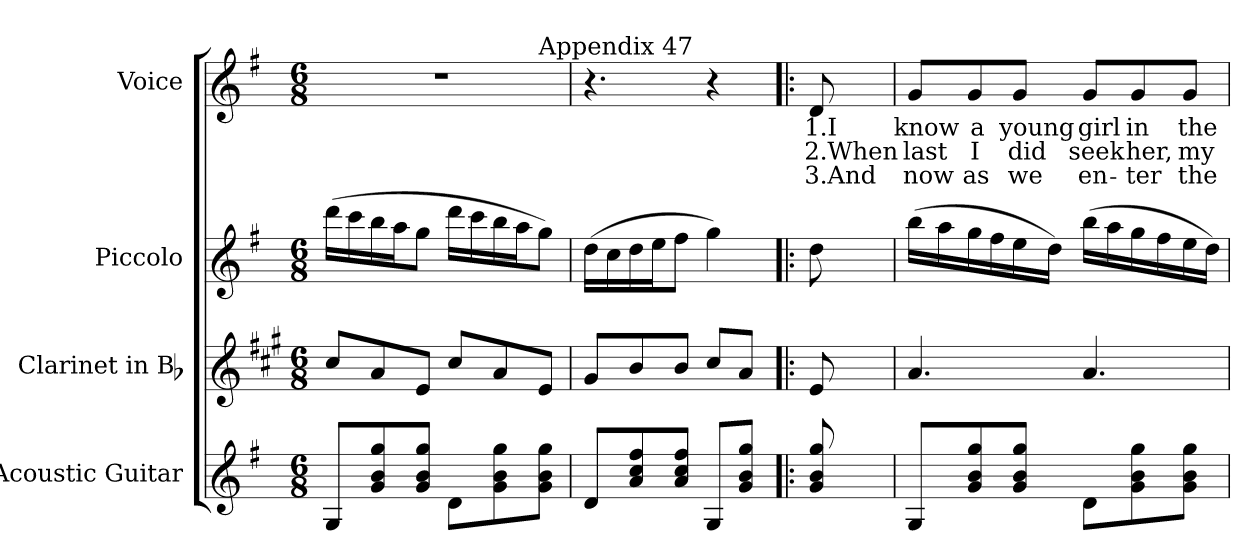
**kern	**kern	**kern	**kern	**text	**text	**text
*part4	*part3	*part2	*part1	*part1	*part1	*part1
*staff4	*staff3	*staff2	*staff1	*staff1	*staff1	*staff1
*I"Acoustic Guitar	*I"Clarinet in Bb	*I"Piccolo	*I"Voice	*	*	*
*I'A. Gtr.	*I'Cl.	*I'Picc.	*I'Voice	*	*	*
!!LO:PB:g=z
*clefG2	*clefG2	*clefG2	*clefG2	*	*	*
*ITrd7c12	*ITrd1c2	*ITrd-7c-12	*	*	*	*
*k[f#]	*k[f#]	*k[f#]	*k[f#]	*	*	*
*G:	*G:	*G:	*G:	*	*	*
*M6/8	*M6/8	*M6/8	*M6/8	*	*	*
*MM102	*MM102	*MM102	*MM102	*	*	*
=1	=1	=1	=1	=1	=1	=1
!	!	!	!LO:N:vis=1	!	!	!
*	*	*	*^	*	*	*
8GGi/L	8bi/L	(16ddddi\LL	2.r	2ryy	.	.	.
.	.	16cccci\	.	.	.	.	.
8Gi/ 8Bi/ 8gi/	8gi/	16bbbi\	.	.	.	.	.
.	.	16aaai\J	.	.	.	.	.
8Gi/ 8Bi/ 8gi/J	8di/J	8gggi\J	.	.	.	.	.
8Di\L	8bi/L	16ddddi\LL	.	.	.	.	.
.	.	16cccci\	.	.	.	.	.
8Gi\ 8Bi\ 8gi\	8gi/	16bbbi\	.	8ryy	.	.	.
.	.	16aaai\J	.	.	.	.	.
!	!	!	!	!LO:TX:a:t=Appendix 47	!	!	!
8Gi\ 8Bi\ 8gi\J	8di/J	8gggi\J)	.	8ryy	.	.	.
*	*	*	*v	*v	*	*	*
=2	=2	=2	=2	=2	=2	=2
8Di/L	8f#i/L	(16dddi\LL	4.r	.	.	.
.	.	16ccci\	.	.	.	.
8Ai/ 8ci/ 8f#i/	8ai/	16dddi\	.	.	.	.
.	.	16eeei\J	.	.	.	.
8Ai/ 8ci/ 8f#i/J	8ai/J	8fff#i\J	.	.	.	.
8GGi/L	8bi/L	4gggi\)	4r	.	.	.
8Gi/ 8Bi/ 8gi/J	8gi/J	.	.	.	.	.
=2X2!|:	=2X2!|:	=2X2!|:	=2X2!|:	=2X2!|:	=2X2!|:	=2X2!|:
!	!	!	!	!LO:LY:b:color=#000000	!LO:LY:b:color=#000000	!LO:LY:b:color=#000000
8Gi/ 8Bi 8gi	8di/	8dddi\	8di/	1.I	2.When	3.And
=3	=3	=3	=3	=3	=3	=3
!	!	!	!	!LO:LY:b:color=#000000	!LO:LY:b:color=#000000	!LO:LY:b:color=#000000
8GGi/L	4.gi/	(16bbbi\LL	8gi/L	know	last	now
.	.	16aaai\	.	.	.	.
!	!	!	!	!LO:LY:b:color=#000000	!LO:LY:b:color=#000000	!LO:LY:b:color=#000000
8Gi/ 8Bi/ 8gi/	.	16gggi\	8gi/	a	I	as
.	.	16fff#i\	.	.	.	.
!	!	!	!	!LO:LY:b:color=#000000	!LO:LY:b:color=#000000	!LO:LY:b:color=#000000
8Gi/ 8Bi/ 8gi/J	.	16eeei\	8gi/J	young	did	we
.	.	16dddi\JJ)	.	.	.	.
!	!	!	!	!LO:LY:b:color=#000000	!LO:LY:b:color=#000000	!LO:LY:b:color=#000000
8Di\L	4.gi/	(16bbbi\LL	8gi/L	girl	seek	en-
.	.	16aaai\	.	.	.	.
!	!	!	!	!LO:LY:b:color=#000000	!LO:LY:b:color=#000000	!LO:LY:b:color=#000000
8Gi\ 8Bi\ 8gi\	.	16gggi\	8gi/	in	her,	-ter
.	.	16fff#i\	.	.	.	.
!	!	!	!	!LO:LY:b:color=#000000	!LO:LY:b:color=#000000	!LO:LY:b:color=#000000
8Gi\ 8Bi\ 8gi\J	.	16eeei\	8gi/J	the	my	the
.	.	16dddi\JJ)	.	.	.	.
=	=	=	=	=	=	=
*-	*-	*-	*-	*-	*-	*-
